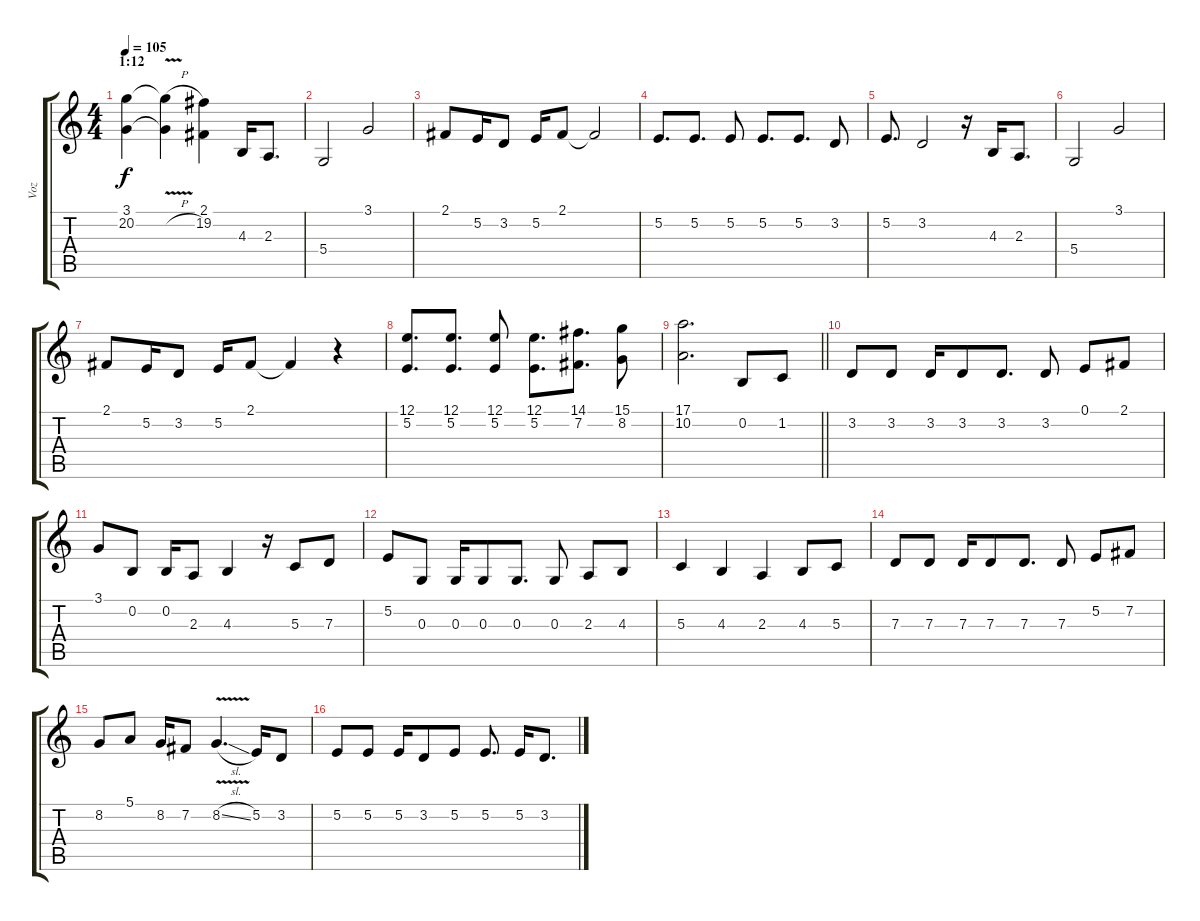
\track ("Voz" "Voz") {instrument sopranosax}
\staff {score tabs}
\tuning (E4 B3 G3 D3 A2 E2) {hide}
\ts (4 4)
\section ("" "1:12")
\tempo 105
\clef g2
\ks c
(3.1 20.2).4{dy f} (3.1{v h t} 20.2{v h t}).4 (2.1 19.2).4 4.3.16 2.3.8{d} |
5.4.2 3.1.2 |
2.1.8 5.2.16 3.2.8 5.2.16 2.1.8 2.1{t}.2 |
5.2.8{d} 5.2.8{d} 5.2.8 5.2.8{d} 5.2.8{d} 3.2.8 |
5.2.8{d} 3.2.2 r.16 4.3.16 2.3.8{d} |
5.4.2 3.1.2 |
2.1.8 5.2.16 3.2.8 5.2.16 2.1.8 2.1{t}.4 r.4 |
(12.1 5.2).8{d} (12.1 5.2).8{d} (12.1 5.2).8 (12.1 5.2).8{d} (14.1 7.2).8{d} (15.1 8.2).8 |
\barLineRight lightlight
(17.1 10.2).2{d} 0.2.8 1.2.8 |
3.2.8 3.2.8 3.2.16 3.2.8 3.2.8{d} 3.2.8 0.1.8 2.1.8 |
3.1.8 0.2.8 0.2.16 2.3.8 4.3.4 r.16 5.3.8 7.3.8 |
5.2.8 0.3.8 0.3.16 0.3.8 0.3.8{d} 0.3.8 2.3.8 4.3.8 |
5.3.4 4.3.4 2.3.4 4.3.8 5.3.8 |
7.3.8 7.3.8 7.3.16 7.3.8 7.3.8{d} 7.3.8 5.2.8 7.2.8 |
8.2.8 5.1.8 8.2.16 7.2.8 8.2{v sl}.4{d} 5.2.16 3.2.8 |
5.2.8 5.2.8 5.2.16 3.2.8 5.2.8 5.2.8{d} 5.2.16 3.2.8{d}
